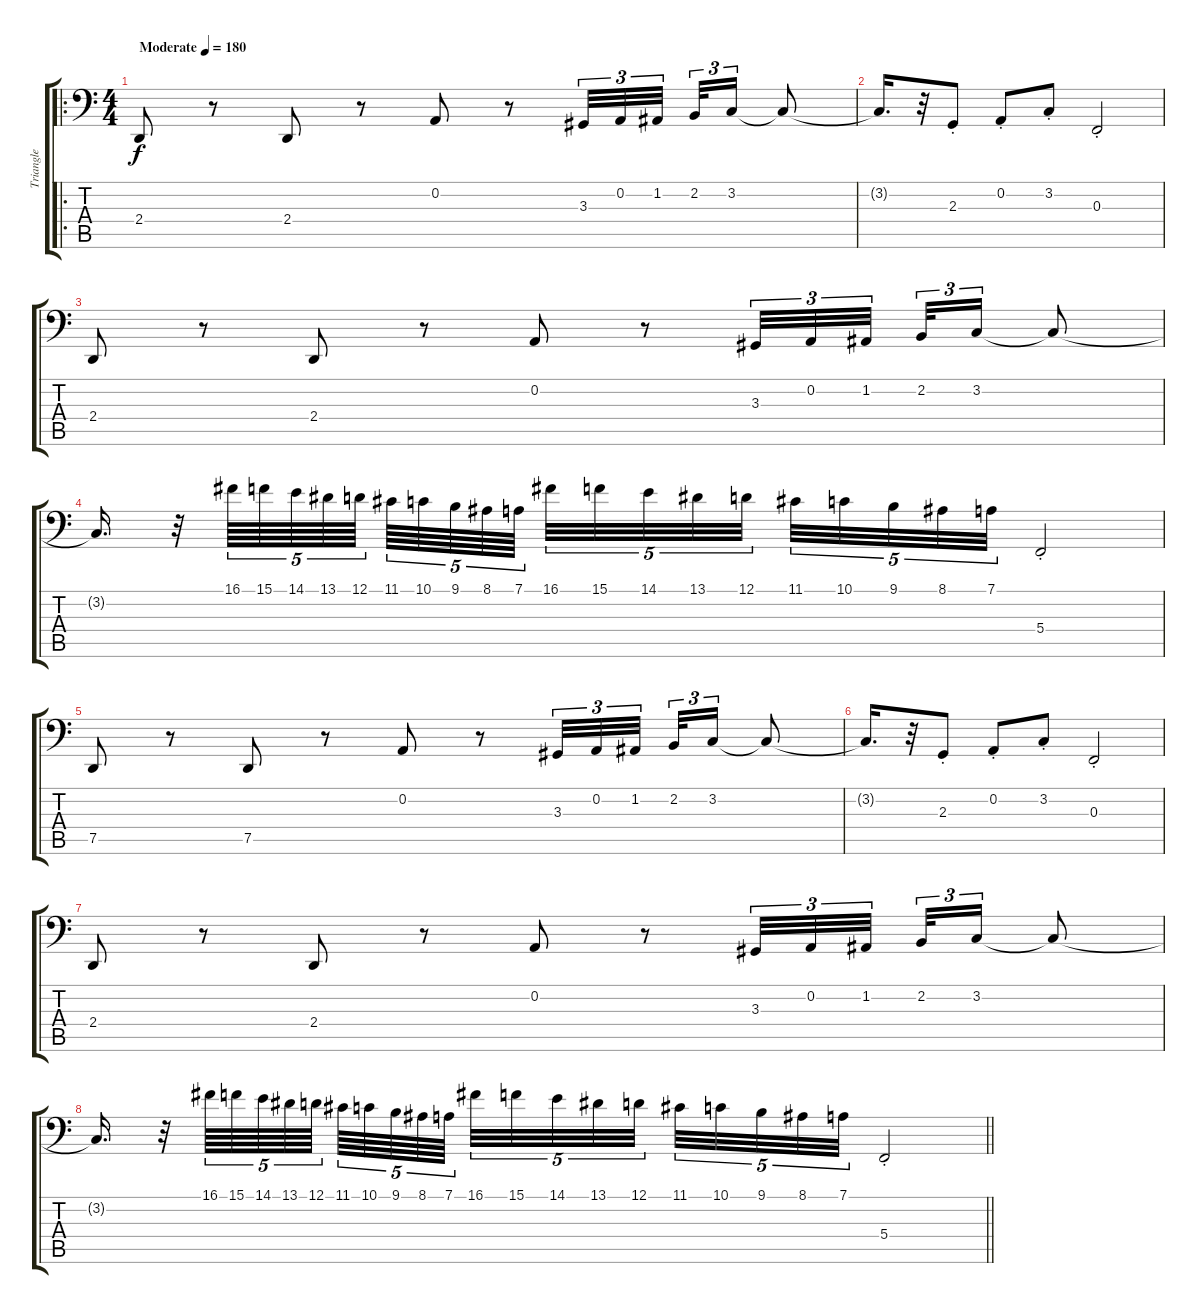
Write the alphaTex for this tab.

\track ("Triangle" "Triangle") {instrument lead1square}
\staff {score tabs}
\tuning (D3 A2 F2 C2 G1 D1) {hide}
\ro
\ts (4 4)
\tempo (180 "Moderate")
\clef f4
\ks c
2.4.8{dy f instrument lead1square} r.8 2.4.8 r.8 0.2.8 r.8 3.3.32{tu (3 2)} 0.2.32{tu (3 2)} 1.2.32{tu (3 2) beam splitsecondary} 2.2.32{tu (3 2)} 3.2.16{tu (3 2)} 3.2{t}.8 |
3.2{t}.16{d} r.32 2.3{st}.8 0.2{st}.8 3.2{st}.8 0.3{st}.2 |
2.4.8 r.8 2.4.8 r.8 0.2.8 r.8 3.3.32{tu (3 2)} 0.2.32{tu (3 2)} 1.2.32{tu (3 2) beam splitsecondary} 2.2.32{tu (3 2)} 3.2.16{tu (3 2)} 3.2{t}.8 |
3.2{t}.16{d} r.32 16.1.64{tu (5 4)} 15.1.64{tu (5 4)} 14.1.64{tu (5 4)} 13.1.64{tu (5 4)} 12.1.64{tu (5 4) beam splitsecondary} 11.1.64{tu (5 4)} 10.1.64{tu (5 4)} 9.1.64{tu (5 4)} 8.1.64{tu (5 4)} 7.1.64{tu (5 4)} 16.1.32{tu (5 4)} 15.1.32{tu (5 4)} 14.1.32{tu (5 4)} 13.1.32{tu (5 4)} 12.1.32{tu (5 4) beam splitsecondary} 11.1.32{tu (5 4)} 10.1.32{tu (5 4)} 9.1.32{tu (5 4)} 8.1.32{tu (5 4)} 7.1.32{tu (5 4)} 5.4{st}.2 |
7.5.8 r.8 7.5.8 r.8 0.2.8 r.8 3.3.32{tu (3 2)} 0.2.32{tu (3 2)} 1.2.32{tu (3 2) beam splitsecondary} 2.2.32{tu (3 2)} 3.2.16{tu (3 2)} 3.2{t}.8 |
3.2{t}.16{d} r.32 2.3{st}.8 0.2{st}.8 3.2{st}.8 0.3{st}.2 |
2.4.8 r.8 2.4.8 r.8 0.2.8 r.8 3.3.32{tu (3 2)} 0.2.32{tu (3 2)} 1.2.32{tu (3 2) beam splitsecondary} 2.2.32{tu (3 2)} 3.2.16{tu (3 2)} 3.2{t}.8 |
\barLineRight lightlight
3.2{t}.16{d} r.32 16.1.64{tu (5 4)} 15.1.64{tu (5 4)} 14.1.64{tu (5 4)} 13.1.64{tu (5 4)} 12.1.64{tu (5 4) beam splitsecondary} 11.1.64{tu (5 4)} 10.1.64{tu (5 4)} 9.1.64{tu (5 4)} 8.1.64{tu (5 4)} 7.1.64{tu (5 4)} 16.1.32{tu (5 4)} 15.1.32{tu (5 4)} 14.1.32{tu (5 4)} 13.1.32{tu (5 4)} 12.1.32{tu (5 4) beam splitsecondary} 11.1.32{tu (5 4)} 10.1.32{tu (5 4)} 9.1.32{tu (5 4)} 8.1.32{tu (5 4)} 7.1.32{tu (5 4)} 5.4{st}.2
